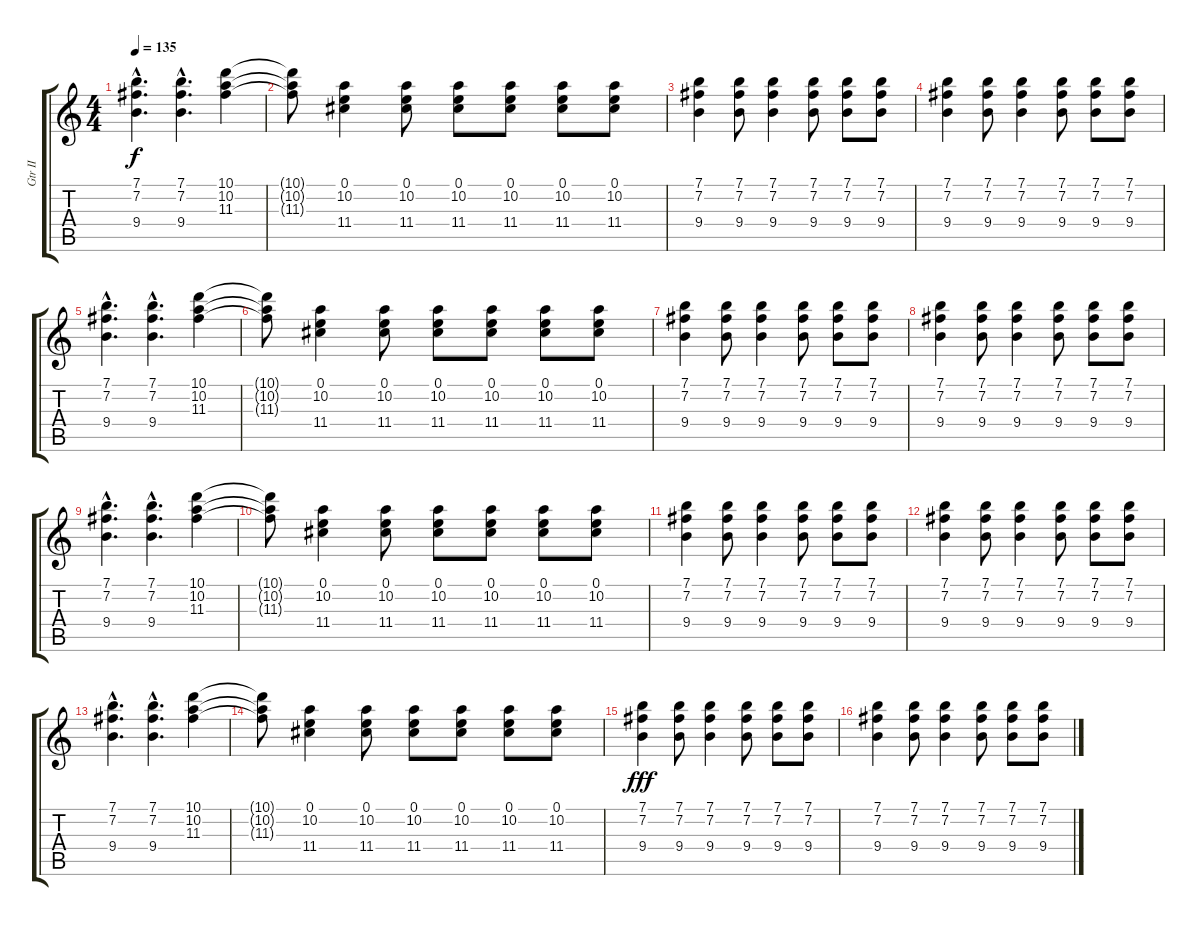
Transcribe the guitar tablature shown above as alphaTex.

\track ("Gtr II" "Gtr II") {instrument overdrivenguitar}
\staff {score tabs}
\tuning (E4 B3 G3 D3 A2 E2) {hide}
\ts (4 4)
\tempo 135
\clef g2
\ks c
(7.1{hac} 7.2{hac} 9.4{hac}).4{d dy f} (7.1{hac} 7.2{hac} 9.4{hac}).4{d} (10.1 10.2 11.3).4 |
(10.1{t} 10.2{t} 11.3{t}).8 (0.1 10.2 11.4).4 (0.1 10.2 11.4).8 (0.1 10.2 11.4).8 (0.1 10.2 11.4).8 (0.1 10.2 11.4).8 (0.1 10.2 11.4).8 |
(7.1 7.2 9.4).4 (7.1 7.2 9.4).8 (7.1 7.2 9.4).4 (7.1 7.2 9.4).8 (7.1 7.2 9.4).8 (7.1 7.2 9.4).8 |
(7.1 7.2 9.4).4 (7.1 7.2 9.4).8 (7.1 7.2 9.4).4 (7.1 7.2 9.4).8 (7.1 7.2 9.4).8 (7.1 7.2 9.4).8 |
(7.1{hac} 7.2{hac} 9.4{hac}).4{d} (7.1{hac} 7.2{hac} 9.4{hac}).4{d} (10.1 10.2 11.3).4 |
(10.1{t} 10.2{t} 11.3{t}).8 (0.1 10.2 11.4).4 (0.1 10.2 11.4).8 (0.1 10.2 11.4).8 (0.1 10.2 11.4).8 (0.1 10.2 11.4).8 (0.1 10.2 11.4).8 |
(7.1 7.2 9.4).4 (7.1 7.2 9.4).8 (7.1 7.2 9.4).4 (7.1 7.2 9.4).8 (7.1 7.2 9.4).8 (7.1 7.2 9.4).8 |
(7.1 7.2 9.4).4 (7.1 7.2 9.4).8 (7.1 7.2 9.4).4 (7.1 7.2 9.4).8 (7.1 7.2 9.4).8 (7.1 7.2 9.4).8 |
(7.1{hac} 7.2{hac} 9.4{hac}).4{d} (7.1{hac} 7.2{hac} 9.4{hac}).4{d} (10.1 10.2 11.3).4 |
(10.1{t} 10.2{t} 11.3{t}).8 (0.1 10.2 11.4).4 (0.1 10.2 11.4).8 (0.1 10.2 11.4).8 (0.1 10.2 11.4).8 (0.1 10.2 11.4).8 (0.1 10.2 11.4).8 |
(7.1 7.2 9.4).4 (7.1 7.2 9.4).8 (7.1 7.2 9.4).4 (7.1 7.2 9.4).8 (7.1 7.2 9.4).8 (7.1 7.2 9.4).8 |
(7.1 7.2 9.4).4 (7.1 7.2 9.4).8 (7.1 7.2 9.4).4 (7.1 7.2 9.4).8 (7.1 7.2 9.4).8 (7.1 7.2 9.4).8 |
(7.1{hac} 7.2{hac} 9.4{hac}).4{d} (7.1{hac} 7.2{hac} 9.4{hac}).4{d} (10.1 10.2 11.3).4 |
(10.1{t} 10.2{t} 11.3{t}).8 (0.1 10.2 11.4).4 (0.1 10.2 11.4).8 (0.1 10.2 11.4).8 (0.1 10.2 11.4).8 (0.1 10.2 11.4).8 (0.1 10.2 11.4).8 |
(7.1 7.2 9.4).4{dy fff} (7.1 7.2 9.4).8 (7.1 7.2 9.4).4 (7.1 7.2 9.4).8 (7.1 7.2 9.4).8 (7.1 7.2 9.4).8 |
(7.1 7.2 9.4).4 (7.1 7.2 9.4).8 (7.1 7.2 9.4).4 (7.1 7.2 9.4).8 (7.1 7.2 9.4).8 (7.1 7.2 9.4).8
